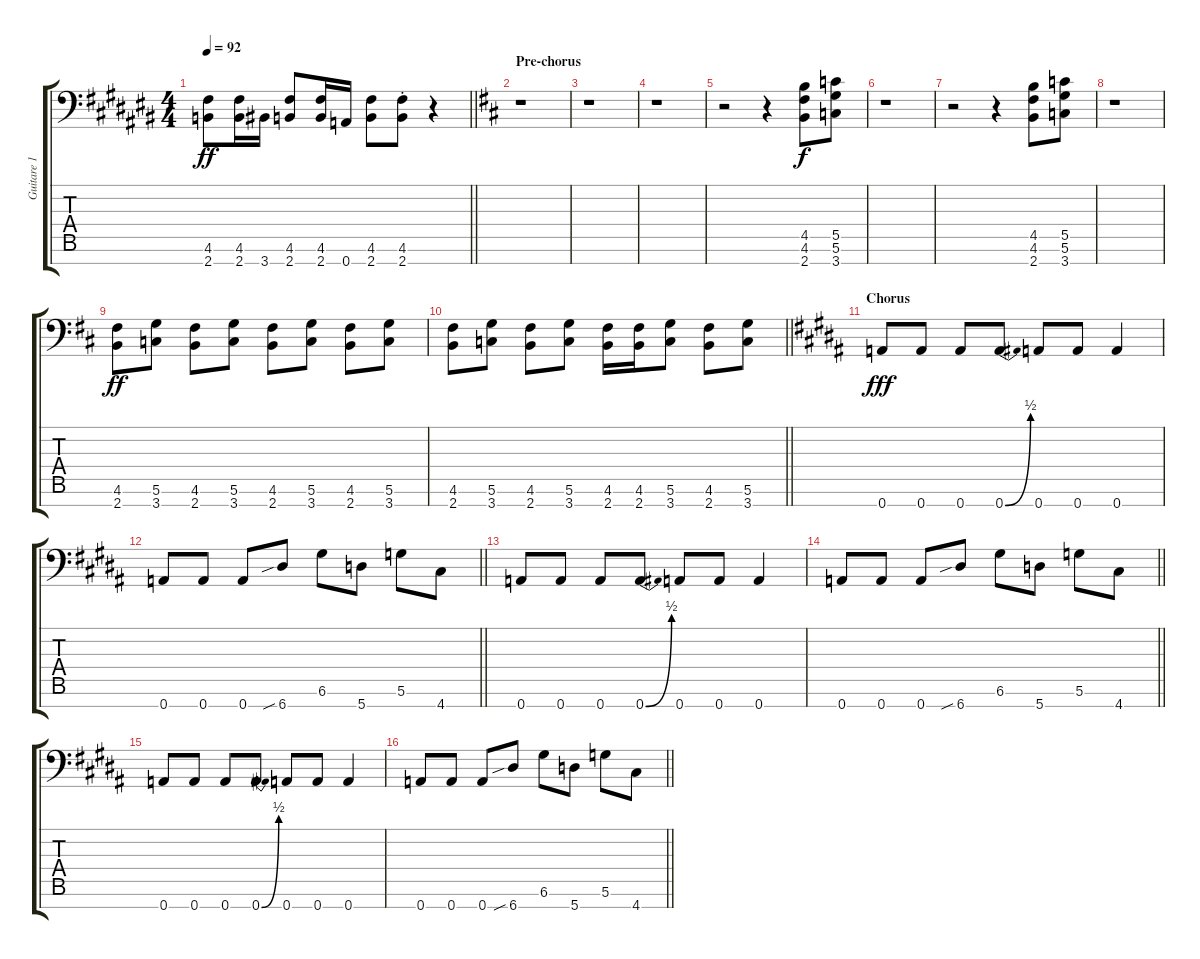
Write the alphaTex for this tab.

\track ("Guitare 1" "Guitare 1") {instrument overdrivenguitar}
\staff {score tabs}
\tuning (D4 A3 F3 C3 G2 D2 A1) {hide}
\ts (4 4)
\tempo 92
\clef f4
\barLineRight lightlight
\ks c#
(4.6 2.7).8{dy ff} (4.6 2.7).16 3.7.16 (4.6 2.7).8 (4.6 2.7).16 0.7.16 (4.6 2.7).8 (4.6{st} 2.7{st}).8 r.4 |
\section ("" "Pre-chorus")
\ks d
r.1 |
r.1 |
r.1 |
r.2 r.4 (4.5 4.6 2.7).8{dy f} (5.5 5.6 3.7).8 |
r.1 |
r.2 r.4 (4.5 4.6 2.7).8 (5.5 5.6 3.7).8 |
r.1 |
(4.6 2.7).8{dy ff} (5.6 3.7).8 (4.6 2.7).8 (5.6 3.7).8 (4.6 2.7).8 (5.6 3.7).8 (4.6 2.7).8 (5.6 3.7).8 |
\barLineRight lightlight
(4.6 2.7).8 (5.6 3.7).8 (4.6 2.7).8 (5.6 3.7).8 (4.6 2.7).16 (4.6 2.7).16 (5.6 3.7).8 (4.6 2.7).8 (5.6 3.7).8 |
\section ("" "Chorus")
\ks b
0.7.8{dy fff} 0.7.8 0.7.8 0.7{be (bend 0 0 60 2)}.8 0.7.8 0.7.8 0.7.4 |
\barLineRight lightlight
0.7.8 0.7.8 0.7.8 6.7{sib}.8 6.6.8 5.7.8 5.6.8 4.7.8 |
0.7.8 0.7.8 0.7.8 0.7{be (bend 0 0 60 2)}.8 0.7.8 0.7.8 0.7.4 |
\barLineRight lightlight
0.7.8 0.7.8 0.7.8 6.7{sib}.8 6.6.8 5.7.8 5.6.8 4.7.8 |
0.7.8 0.7.8 0.7.8 0.7{be (bend 0 0 60 2)}.8 0.7.8 0.7.8 0.7.4 |
\barLineRight lightlight
0.7.8 0.7.8 0.7.8 6.7{sib}.8 6.6.8 5.7.8 5.6.8 4.7.8
